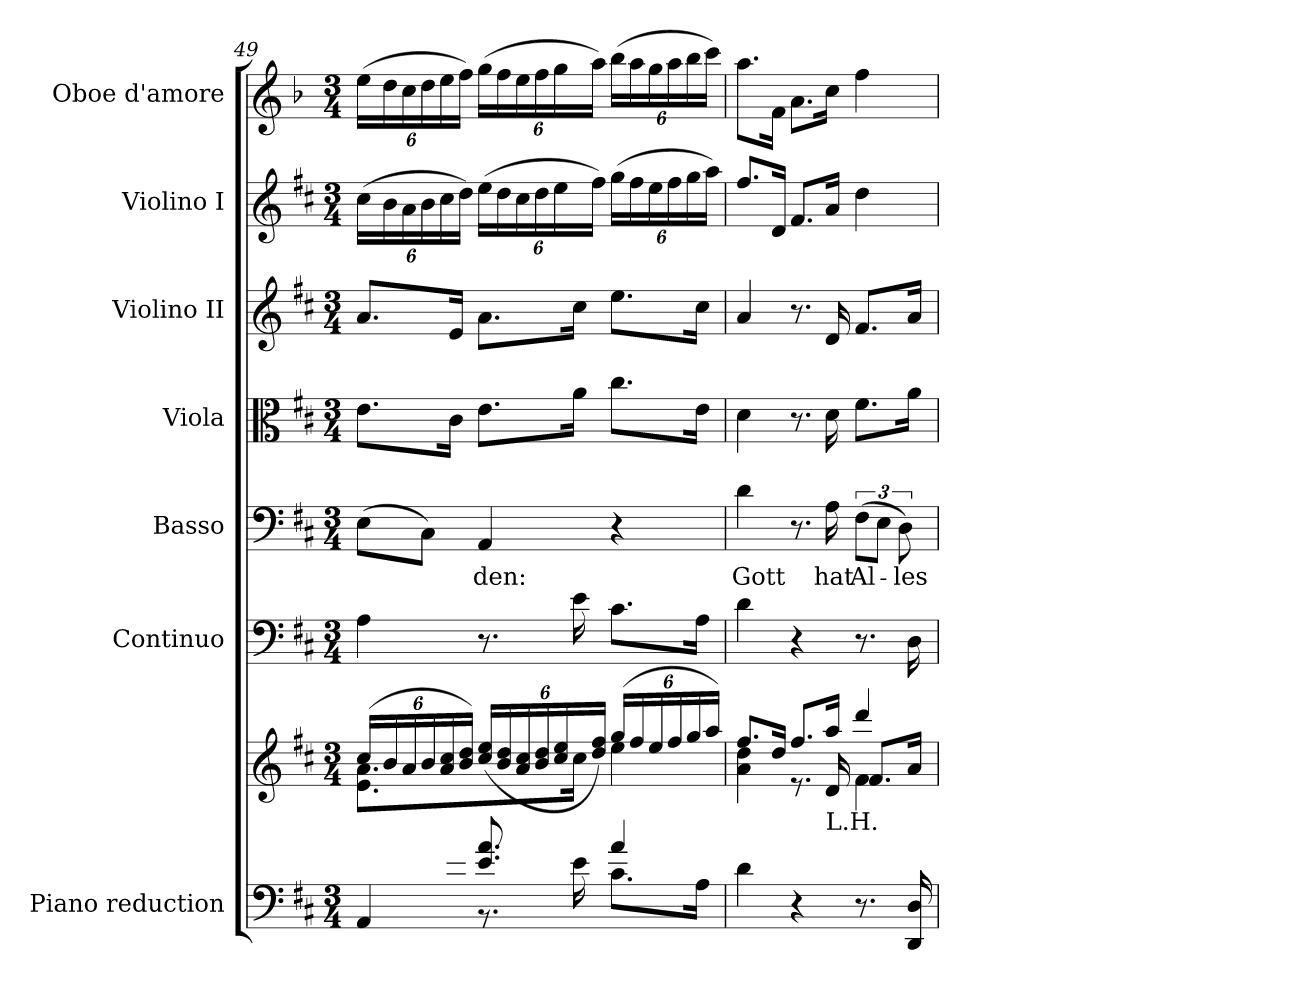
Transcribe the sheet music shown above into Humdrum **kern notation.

**kern	**kern	**kern	**kern	**text	**kern	**kern	**kern	**kern	**dynam
*part7	*part7	*part6	*part5	*part5	*part4	*part3	*part2	*part1	*part1
*staff8	*staff7	*staff6	*staff5	*staff5	*staff4	*staff3	*staff2	*staff1	*staff1
*I"Piano reduction	*	*I"Continuo	*I"Basso	*	*I"Viola	*I"Violino II	*I"Violino I	*I"Oboe d'amore	*
*I'Pno	*	*	*	*	*	*	*	*I'Ob	*
*clefF4	*clefG2	*clefF4	*clefF4	*	*clefC3	*clefG2	*clefG2	*clefG2	*
*	*	*	*	*	*	*	*	*ITrd2c3	*
*k[f#c#]	*k[f#c#]	*k[f#c#]	*k[f#c#]	*	*k[f#c#]	*k[f#c#]	*k[f#c#]	*k[f#c#]	*
*M3/4	*M3/4	*M3/4	*M3/4	*	*M3/4	*M3/4	*M3/4	*M3/4	*
=49	=49	=49	=49	=49	=49	=49	=49	=49	=49
*^	*	*	*	*	*	*	*	*	*
*	*^	*	*	*	*	*	*	*	*	*
*	*	*	*Xbrackettup	*	*	*	*	*	*Xbrackettup	*Xbrackettup	*
*	*	*	*^	*	*	*	*	*	*	*	*
8.ryy	4AA/	4ryy	(>24cc#/LL	8.e\ 8.a\L	4A\	(>8E\L	.	8.e\L	8.a/L	(>24cc#\LL	(>24cc#\LL	.
.	.	.	24b/	.	.	.	.	.	.	24b\	24b\	.
.	.	.	24a/	.	.	.	.	.	.	24a\	24a\	.
.	.	.	24b/	.	.	8C#\J)	.	.	.	24b\	24b\	.
.	.	.	24a/ 24cc#/	.	.	.	.	.	.	24cc#\	24cc#\	.
16c#/ 16e/Jk	.	.	.	4ryy	.	.	.	16c#\Jk	16e/Jk	.	.	.
.	.	.	24b/ 24dd/JJ)	.	.	.	.	.	.	24dd\JJ)	24dd\JJ)	.
!	!	!	!	!	!	!	!LO:LY:b	!	!	!	!	!
8.e/ 8.a/L	8.r	8.ryy	(>24cc#/ 24ee/LL	.	8.r	4AA/	den:	8.e\L	8.a\L	(>24ee\LL	(>24ee\LL	.
.	.	.	24b/ 24dd/	.	.	.	.	.	.	24dd\	24dd\	.
.	.	.	24a/ 24cc#/	.	.	.	.	.	.	24cc#\	24cc#\	.
.	.	.	24b/ 24dd/	.	.	.	.	.	.	24dd\	24dd\	.
.	.	.	24cc#/ 24ee/	.	.	.	.	.	.	24ee\	24ee\	.
4ryy	16ryy	16e\	.	16cc#\Jk	16e\	.	.	16a\Jk	16cc#\Jk	.	.	.
.	.	.	24dd/ 24ff#/JJ)	.	.	.	.	.	.	24ff#\JJ)	24ff#\JJ)	.
.	4a/	8.c#\L	(>24gg/LL	4ee\	8.c#\L	4r	.	8.cc#\L	8.ee\L	(>24gg\LL	(>24gg\LL	.
.	.	.	24ff#/	.	.	.	.	.	.	24ff#\	24ff#\	.
.	.	.	24ee/	.	.	.	.	.	.	24ee\	24ee\	.
.	.	.	24ff#/	.	.	.	.	.	.	24ff#\	24ff#\	.
.	.	.	24gg/	.	.	.	.	.	.	24gg\	24gg\	.
16ryy	.	16A\Jk	.	.	16A\Jk	.	.	16e\Jk	16cc#\Jk	.	.	.
.	.	.	24aa/JJ)	.	.	.	.	.	.	24aa\JJ)	24aa\JJ)	.
*v	*v	*v	*	*	*	*	*	*	*	*	*	*
!!LO:PB:g=z
=50	=50	=50	=50	=50	=50	=50	=50	=50	=50	=50
*	*	*^	*	*	*	*	*	*	*	*
!	!	!	!	!	!	!LO:LY:b	!	!	!	!	!
4d\	8.ff#/L	4a\ 4dd\	2ryy	4d\	4d\	Gott	4d\	4a/	8.ff#/L	8.ff#\L	.
.	16dd/Jk	.	.	.	.	.	.	.	16d/Jk	16d\Jk	.
!	!	!	!	!	!	!	!	!	!	!	!LO:DY:b
!	!	!	!	!	!	!	!	!	!	!	!LO:DY:n=1:b
4r	8.ff#/L	8.r	.	4r	8.r	.	8.r	8.r	8.f#/L	8.f#\L	other-dynamics f
!	!LO:TX:b:t=L.H.	!	!	!	!	!	!	!	!	!	!
!	!	!	!	!	!	!LO:LY:b	!	!	!	!	!
.	16aa/Jk	16d/	.	.	16A\	hat	16d\	16d/	16a/Jk	16a\Jk	.
!	!	!	!	!	!	!LO:LY:b	!	!	!	!	!
8.r	4ddd/	4f#\	8.f#/L	8.r	(>12F#\L	Al-	8.f#\L	8.f#/L	4dd\	4dd\	.
.	.	.	.	.	12E\J	.	.	.	.	.	.
!	!	!	!	!	!	!LO:LY:b	!	!	!	!	!
.	.	.	.	.	12D\)	-les	.	.	.	.	.
16DD/ 16D/	.	.	16a/Jk	16D\	.	.	16a\Jk	16a/Jk	.	.	.
*	*v	*v	*v	*	*	*	*	*	*	*	*
=	=	=	=	=	=	=	=	=	=
*-	*-	*-	*-	*-	*-	*-	*-	*-	*-
